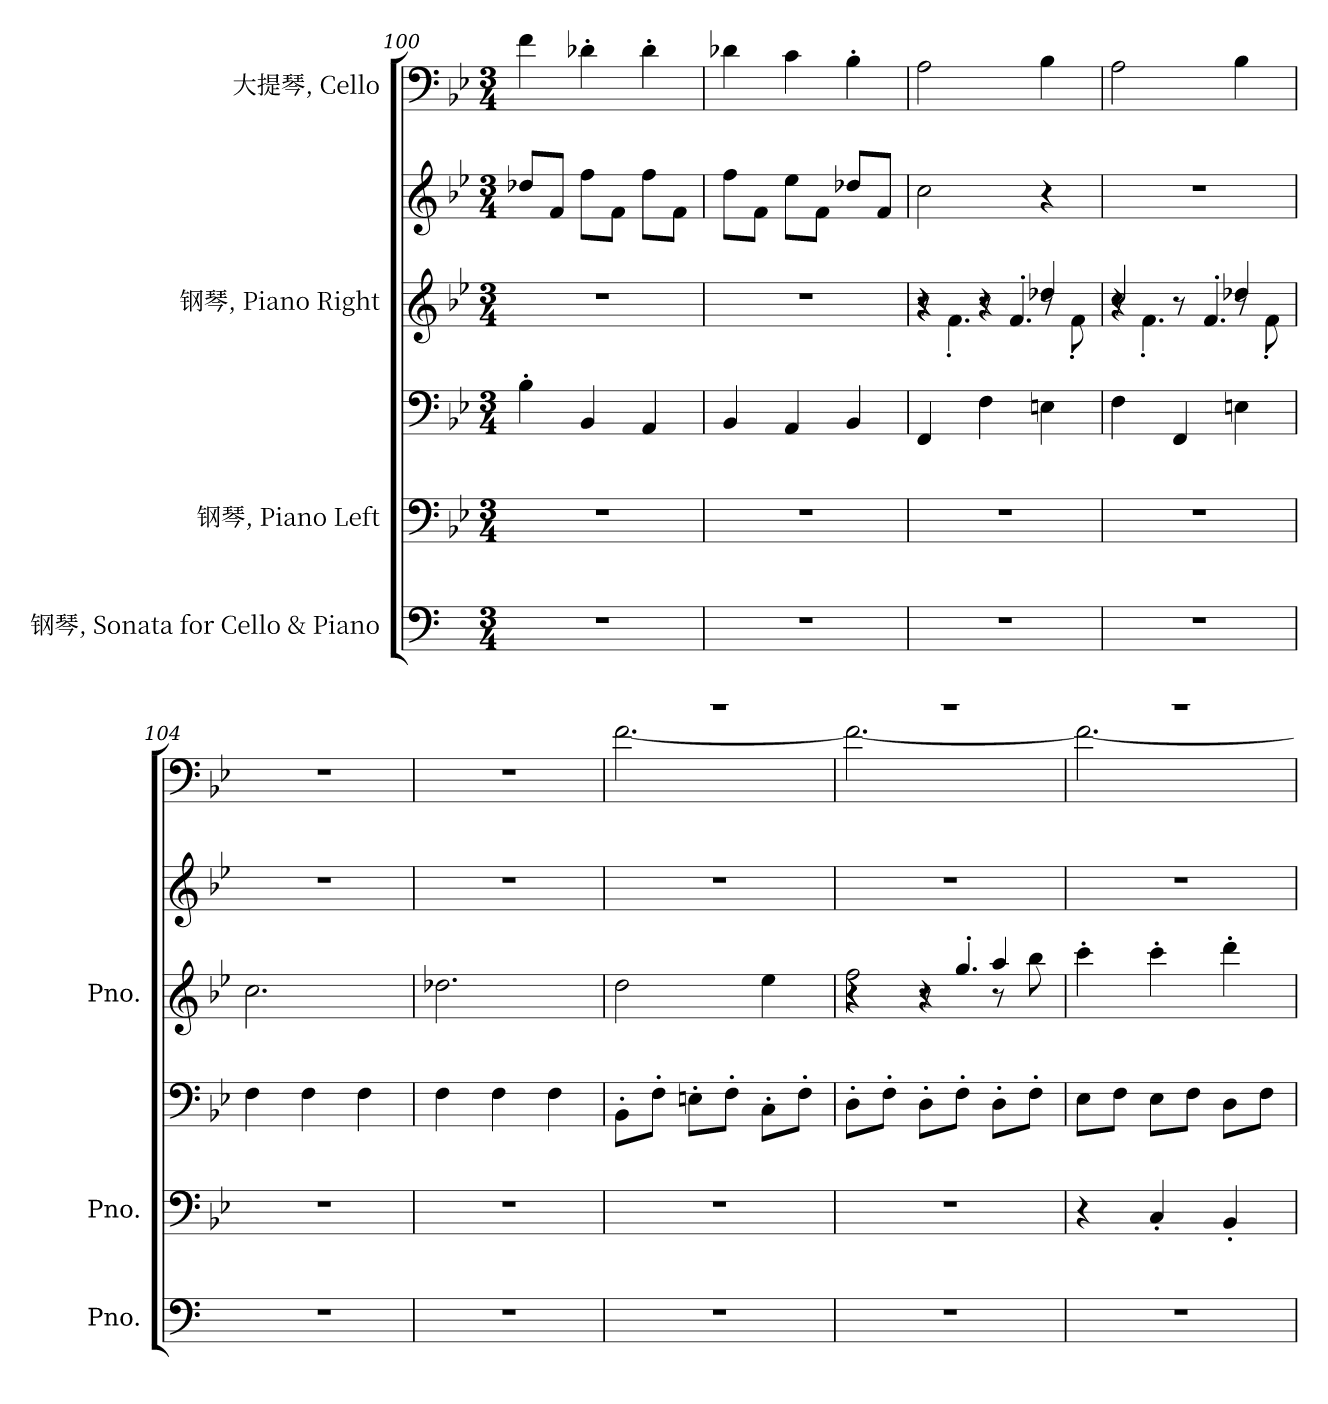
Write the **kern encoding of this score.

**kern	**kern	**kern	**kern	**kern	**kern
*part4	*part3	*part3	*part2	*part2	*part1
*staff6	*staff5	*staff4	*staff3	*staff2	*staff1
*I"钢琴, Sonata for Cello &amp; Piano	*I"钢琴, Piano Left	*	*I"钢琴, Piano Right	*	*I"大提琴, Cello
*I'Pno.	*I'Pno.	*	*I'Pno.	*	*
*clefF4	*clefF4	*clefF4	*clefG2	*clefG2	*clefF4
*k[]	*k[b-e-]	*k[b-e-]	*k[b-e-]	*k[b-e-]	*k[b-e-]
*M3/4	*M3/4	*M3/4	*M3/4	*M3/4	*M3/4
=100	=100	=100	=100	=100	=100
2.r	2.r	4B-'\	2.r	8dd-X/L	4f\
.	.	.	.	8f/J	.
.	.	4BB-/	.	8ff\L	4d-X'\
.	.	.	.	8f\J	.
.	.	4AA/	.	8ff\L	4d-'\
.	.	.	.	8f\J	.
!!LO:LB:g=z
=101	=101	=101	=101	=101	=101
2.r	2.r	4BB-/	2.r	8ff\L	4d-X\
.	.	.	.	8f\J	.
.	.	4AA/	.	8ee-\L	4c\
.	.	.	.	8f\J	.
.	.	4BB-/	.	8dd-X/L	4B-'\
.	.	.	.	8f/J	.
=102	=102	=102	=102	=102	=102
*	*	*	*^	*	*
*	*	*	*	*^	*	*
2.r	2.r	4FF/	4r	8r	4r	2cc\	2A\
.	.	.	.	4.f'\	.	.	.
.	.	4F\	4r	.	8r	.	.
.	.	.	.	.	4.f'/	.	.
.	.	4En\	4dd-X/	8r	.	4r	4B-\
.	.	.	.	8f'\	.	.	.
=103	=103	=103	=103	=103	=103	=103	=103
2.r	2.r	4F\	2cc/	8r	4r	2.r	2A\
.	.	.	.	4.f'\	.	.	.
.	.	4FF/	.	.	8r	.	.
.	.	.	.	.	4.f'/	.	.
.	.	4En\	4dd-X/	8r	.	.	4B-\
.	.	.	.	8f'\	.	.	.
*	*	*	*v	*v	*v	*	*
=104	=104	=104	=104	=104	=104
2.r	2.r	4F\	2.cc\	2.r	2.r
.	.	4F\	.	.	.
.	.	4F\	.	.	.
=105	=105	=105	=105	=105	=105
2.r	2.r	4F\	2.dd-X\	2.r	2.r
.	.	4F\	.	.	.
.	.	4F\	.	.	.
=106	=106	=106	=106	=106	=106
*	*	*	*	*	*^
2.r	2.r	8BB-'\L	2dd\	2.r	2.r	[2.f\
.	.	8F'\J	.	.	.	.
.	.	8En'\L	.	.	.	.
.	.	8F'\J	.	.	.	.
.	.	8C'\L	4ee-\	.	.	.
.	.	8F'\J	.	.	.	.
!!LO:PB:g=z	!!
=107	=107	=107	=107	=107	=107	=107
*	*	*	*^	*	*	*
*	*	*	*	*^	*	*	*
2.r	2.r	8D'\L	4r	2ff\	4r	2.r	2.r	2.f\_
.	.	8F'\J	.	.	.	.	.	.
.	.	8D'\L	4r	.	8r	.	.	.
.	.	8F'\J	.	.	4.gg'/	.	.	.
.	.	8D'\L	4aa/	8r	.	.	.	.
.	.	8F'\J	.	8bb-\	.	.	.	.
*	*	*	*v	*v	*v	*	*	*
=108	=108	=108	=108	=108	=108	=108
2.r	4r	8E-\L	4ccc'\	2.r	2.r	2.f\_
.	.	8F\J	.	.	.	.
.	4C'/	8E-\L	4ccc'\	.	.	.
.	.	8F\J	.	.	.	.
.	4BB-'/	8D\L	4ddd'\	.	.	.
.	.	8F\J	.	.	.	.
*	*	*	*	*	*v	*v
=	=	=	=	=	=
*-	*-	*-	*-	*-	*-
